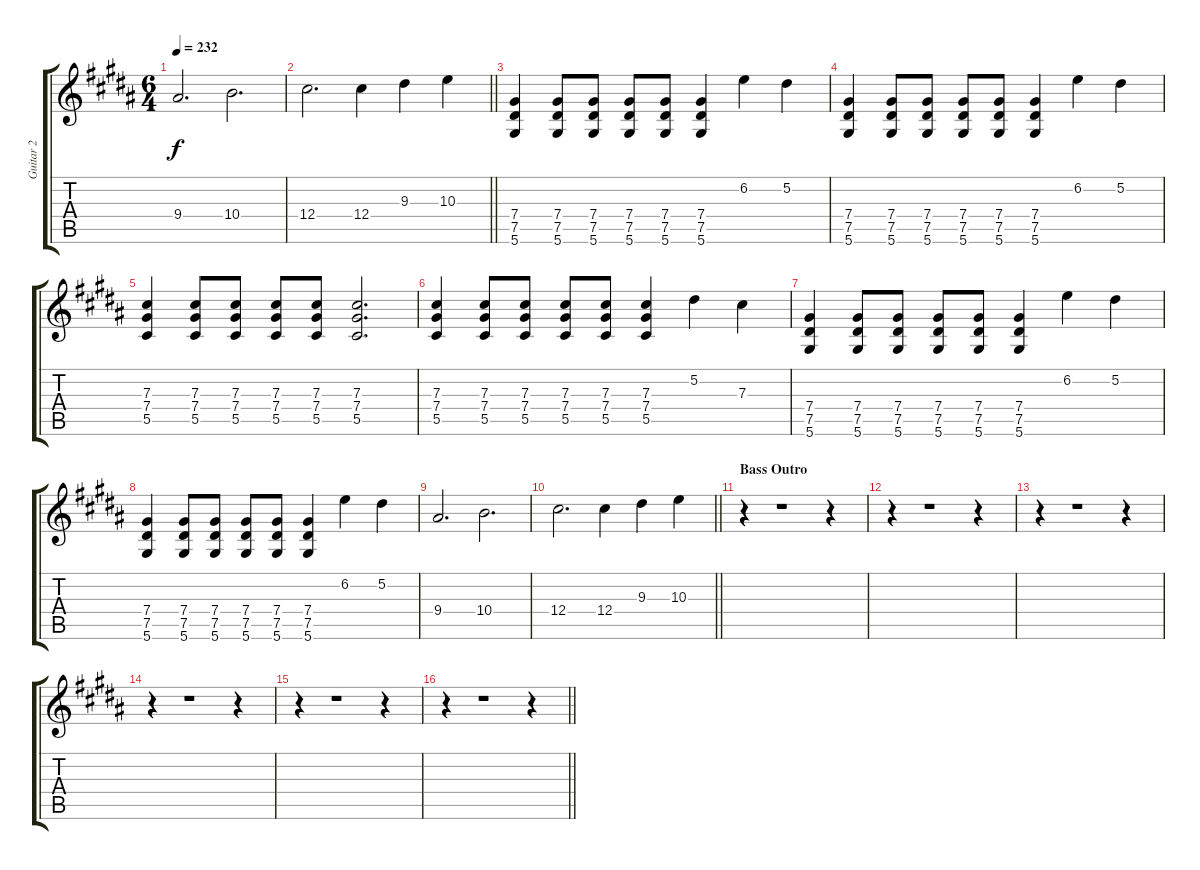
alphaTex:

\track ("Guitar 2" "Guitar 2") {instrument overdrivenguitar}
\staff {score tabs}
\tuning (Eb4 Bb3 Gb3 Db3 Ab2 Eb2) {hide}
\ts (6 4)
\tempo 232
\clef g2
\ks b
9.4.2{d dy f volume 4} 10.4.2{d} |
\barLineRight lightlight
12.4.2{d} 12.4.4 9.3.4 10.3.4 |
(7.4 7.5 5.6).4 (7.4 7.5 5.6).8 (7.4 7.5 5.6).8 (7.4 7.5 5.6).8{volume 2} (7.4 7.5 5.6).8 (7.4 7.5 5.6).4 6.2.4 5.2.4 |
(7.4 7.5 5.6).4 (7.4 7.5 5.6).8 (7.4 7.5 5.6).8 (7.4 7.5 5.6).8 (7.4 7.5 5.6).8 (7.4 7.5 5.6).4 6.2.4 5.2.4 |
(7.3 7.4 5.5).4{volume 4} (7.3 7.4 5.5).8 (7.3 7.4 5.5).8 (7.3 7.4 5.5).8 (7.3 7.4 5.5).8 (7.3 7.4 5.5).2{d} |
(7.3 7.4 5.5).4 (7.3 7.4 5.5).8 (7.3 7.4 5.5).8 (7.3 7.4 5.5).8 (7.3 7.4 5.5).8 (7.3 7.4 5.5).4 5.2.4 7.3.4 |
(7.4 7.5 5.6).4{volume 1} (7.4 7.5 5.6).8 (7.4 7.5 5.6).8 (7.4 7.5 5.6).8 (7.4 7.5 5.6).8 (7.4 7.5 5.6).4 6.2.4 5.2.4 |
(7.4 7.5 5.6).4 (7.4 7.5 5.6).8 (7.4 7.5 5.6).8 (7.4 7.5 5.6).8 (7.4 7.5 5.6).8 (7.4 7.5 5.6).4 6.2.4{volume 4} 5.2.4 |
9.4.2{d} 10.4.2{d} |
\barLineRight lightlight
12.4.2{d} 12.4.4 9.3.4{volume 0} 10.3.4 |
\section ("" "Bass Outro")
r.4 r.1 r.4 |
r.4 r.1 r.4 |
r.4 r.1 r.4 |
r.4 r.1 r.4 |
r.4 r.1 r.4 |
\barLineRight lightlight
r.4 r.1 r.4
